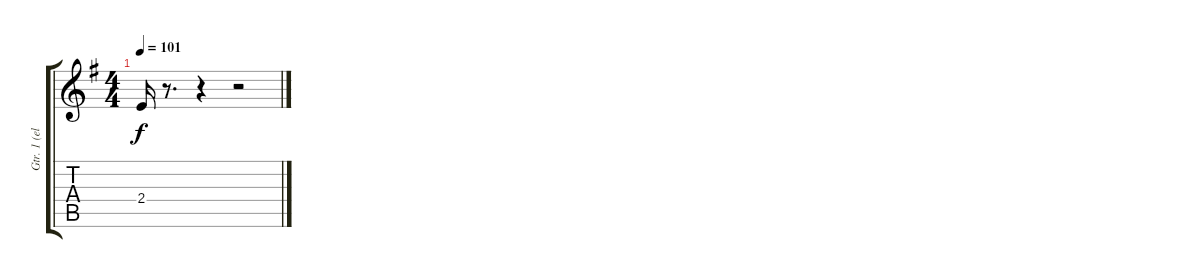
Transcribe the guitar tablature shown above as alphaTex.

\track ("Gtr. 1 (elec.)" "Gtr. 1 (el") {instrument distortionguitar}
\staff {score tabs}
\tuning (E4 B3 G3 D3 A2 E2) {hide}
\ts (4 4)
\tempo 101
\clef g2
\ks eminor
2.4{t}.16{dy f} r.8{d} r.4 r.2
